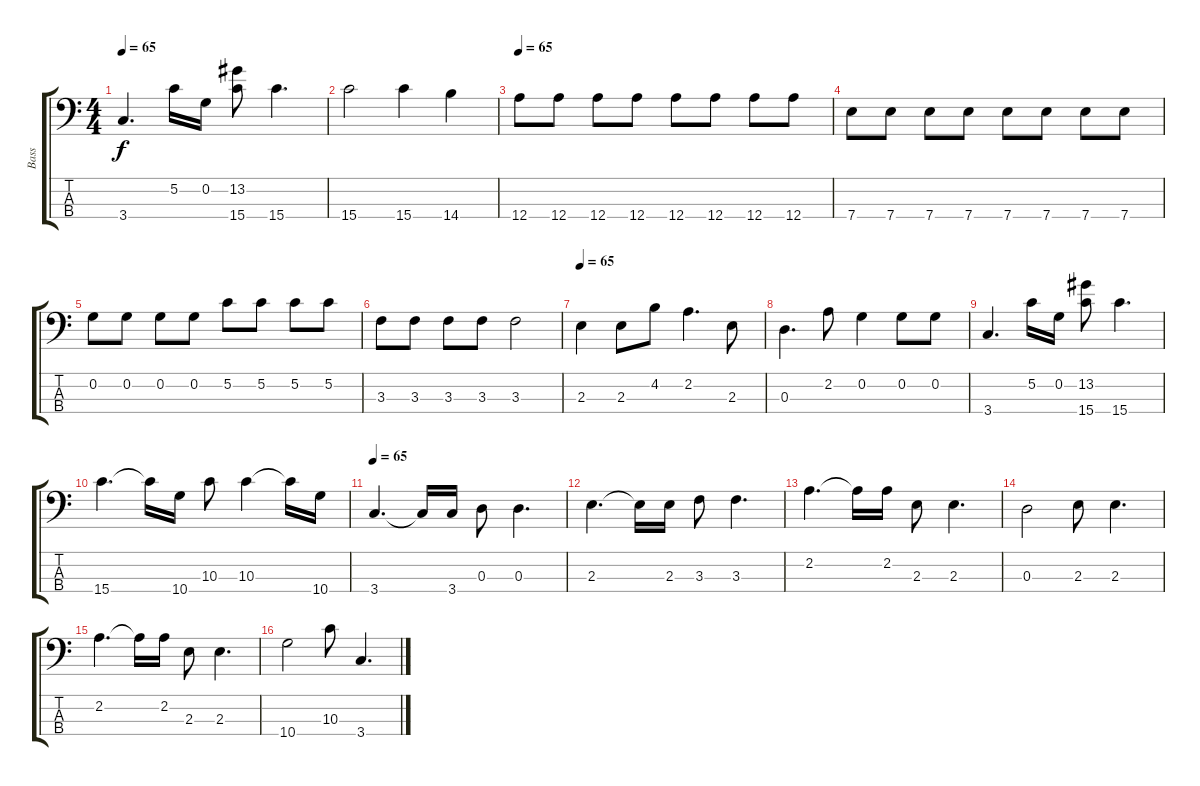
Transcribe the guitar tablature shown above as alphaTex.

\track ("Bass" "Bass") {instrument electricbassfinger}
\staff {score tabs}
\tuning (C-1 G2 D2 A1) {hide}
\ts (4 4)
\tempo 65
\clef f4
\ks c
3.4.4{d dy f} 5.2.16 0.2.16 (13.2 15.4).8 15.4.4{d} |
15.4.2 15.4.4 14.4.4 |
\tempo 65
12.4.8 12.4.8 12.4.8 12.4.8 12.4.8 12.4.8 12.4.8 12.4.8 |
7.4.8 7.4.8 7.4.8 7.4.8 7.4.8 7.4.8 7.4.8 7.4.8 |
0.2.8 0.2.8 0.2.8 0.2.8 5.2.8 5.2.8 5.2.8 5.2.8 |
3.3.8 3.3.8 3.3.8 3.3.8 3.3.2 |
\tempo 65
2.3.4 2.3.8 4.2.8 2.2.4{d} 2.3.8 |
0.3.4{d} 2.2.8 0.2.4 0.2.8 0.2.8 |
3.4.4{d} 5.2.16 0.2.16 (13.2 15.4).8 15.4.4{d} |
15.4.4{d} 15.4{t}.16 10.4.16 10.3.8 10.3.4 10.3{t}.16 10.4.16 |
\tempo 65
3.4.4{d} 3.4{t}.16 3.4.16 0.3.8 0.3.4{d} |
2.3.4{d} 2.3{t}.16 2.3.16 3.3.8 3.3.4{d} |
2.2.4{d} 2.2{t}.16 2.2.16 2.3.8 2.3.4{d} |
0.3.2 2.3.8 2.3.4{d} |
2.2.4{d} 2.2{t}.16 2.2.16 2.3.8 2.3.4{d} |
10.4.2 10.3.8 3.4.4{d}
